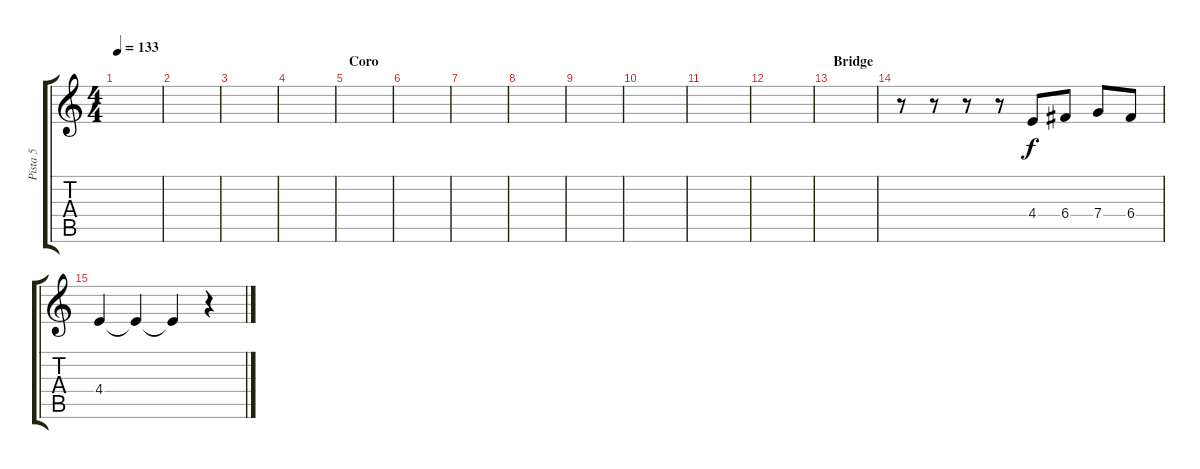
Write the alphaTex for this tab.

\track ("Pista 5" "Pista 5") {instrument distortionguitar}
\staff {score tabs}
\tuning (D4 A3 F3 C3 G2 C2) {hide}
\ts (4 4)
\tempo 133
\clef g2
\ks c
|
|
|
|
\section ("" "Coro")
|
|
|
|
|
|
|
|
\section ("" "Bridge")
|
r.8 r.8 r.8 r.8 4.4.8 6.4.8 7.4.8 6.4.8 |
4.4.4 4.4{t}.4 4.4{t}.4 r.4
